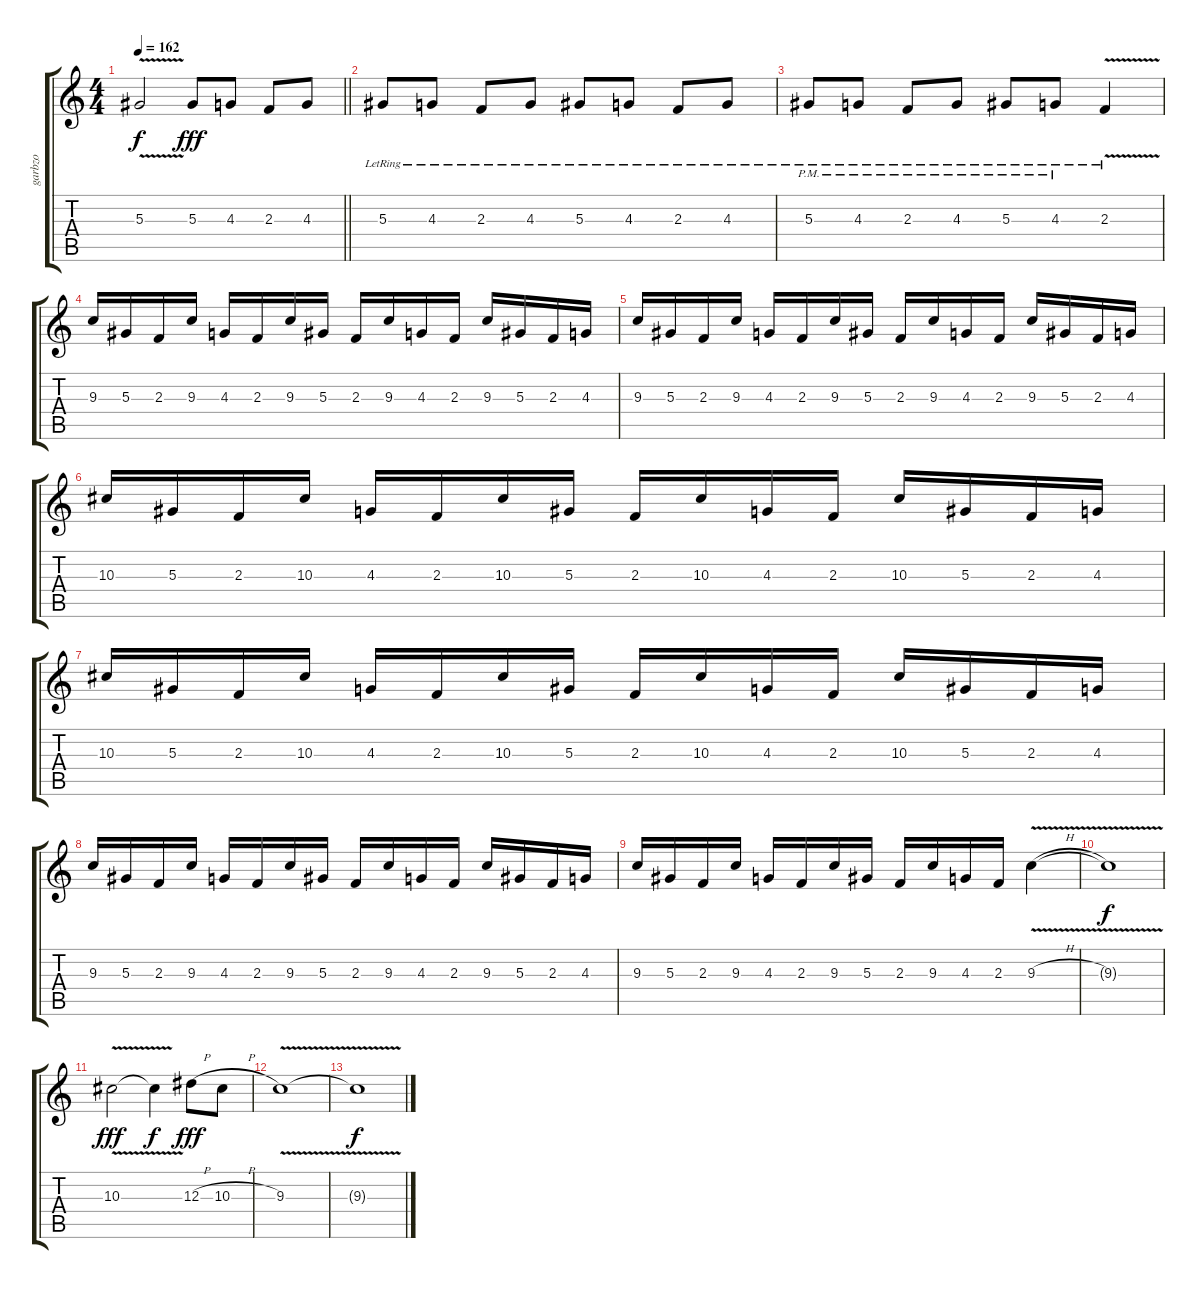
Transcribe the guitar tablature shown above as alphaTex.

\track ("garbzo" "garbzo") {instrument distortionguitar}
\staff {score tabs}
\tuning (C4 G3 Eb3 Bb2 F2 C2) {hide}
\ts (4 4)
\tempo 162
\clef g2
\barLineRight lightlight
\ks c
5.3{v t}.2{dy f} 5.3.8{dy fff} 4.3.8 2.3.8 4.3.8 |
5.3{lr}.8 4.3{lr}.8 2.3{lr}.8 4.3{lr}.8 5.3{lr}.8 4.3{lr}.8 2.3{lr}.8 4.3{lr}.8 |
5.3{pm lr}.8 4.3{pm lr}.8 2.3{pm lr}.8 4.3{pm lr}.8 5.3{pm lr}.8 4.3{pm lr}.8 2.3{v lr}.4 |
9.3.16 5.3.16 2.3.16 9.3.16 4.3.16 2.3.16 9.3.16 5.3.16 2.3.16 9.3.16 4.3.16 2.3.16 9.3.16 5.3.16 2.3.16 4.3.16 |
9.3.16 5.3.16 2.3.16 9.3.16 4.3.16 2.3.16 9.3.16 5.3.16 2.3.16 9.3.16 4.3.16 2.3.16 9.3.16 5.3.16 2.3.16 4.3.16 |
10.3.16 5.3.16 2.3.16 10.3.16 4.3.16 2.3.16 10.3.16 5.3.16 2.3.16 10.3.16 4.3.16 2.3.16 10.3.16 5.3.16 2.3.16 4.3.16 |
10.3.16 5.3.16 2.3.16 10.3.16 4.3.16 2.3.16 10.3.16 5.3.16 2.3.16 10.3.16 4.3.16 2.3.16 10.3.16 5.3.16 2.3.16 4.3.16 |
9.3.16 5.3.16 2.3.16 9.3.16 4.3.16 2.3.16 9.3.16 5.3.16 2.3.16 9.3.16 4.3.16 2.3.16 9.3.16 5.3.16 2.3.16 4.3.16 |
9.3.16 5.3.16 2.3.16 9.3.16 4.3.16 2.3.16 9.3.16 5.3.16 2.3.16 9.3.16 4.3.16 2.3.16 9.3{v h}.4 |
9.3{t}.1{dy f} |
10.3{v}.2{dy fff} 10.3{t}.4{dy f} 12.3{h}.8{dy fff} 10.3{h}.8 |
9.3{v}.1 |
9.3{v t}.1{dy f}
